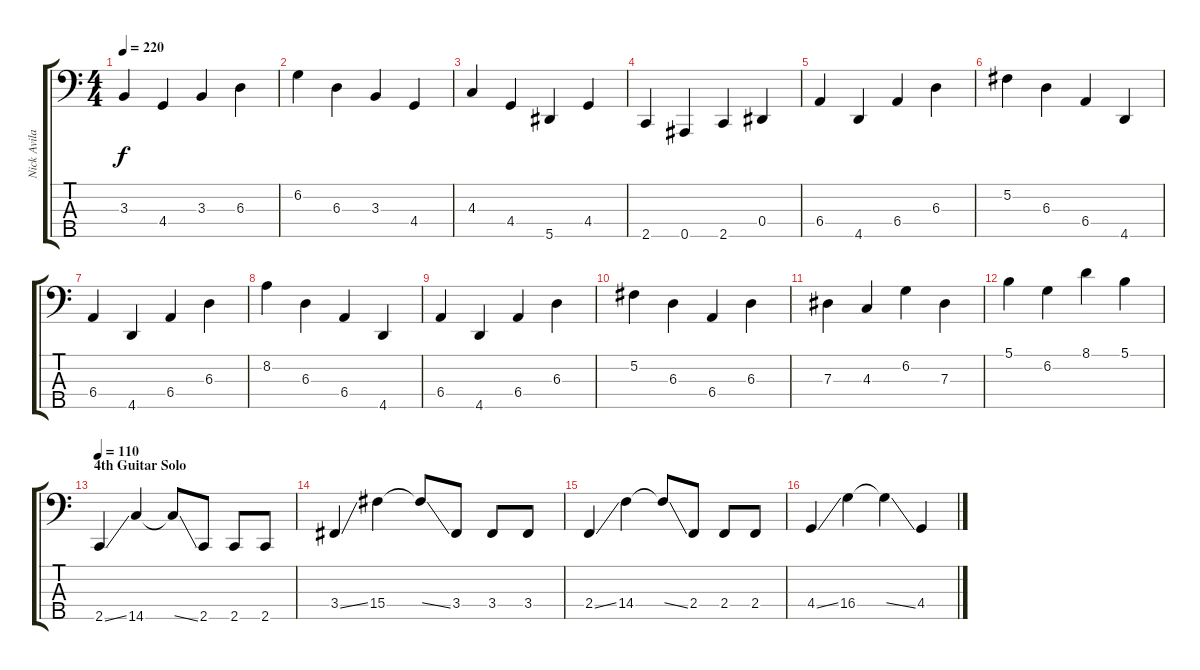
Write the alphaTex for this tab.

\track ("Nick Avila" "Nick Avila") {instrument electricbassfinger}
\staff {score tabs}
\tuning (Gb2 Db2 Ab1 Eb1 Bb0) {hide}
\ts (4 4)
\tempo 220
\clef f4
\ks c
3.3.4{dy f} 4.4.4 3.3.4 6.3.4 |
6.2.4 6.3.4 3.3.4 4.4.4 |
4.3.4 4.4.4 5.5.4 4.4.4 |
2.5.4 0.5.4 2.5.4 0.4.4 |
6.4.4 4.5.4 6.4.4 6.3.4 |
5.2.4 6.3.4 6.4.4 4.5.4 |
6.4.4 4.5.4 6.4.4 6.3.4 |
8.2.4 6.3.4 6.4.4 4.5.4 |
6.4.4 4.5.4 6.4.4 6.3.4 |
5.2.4 6.3.4 6.4.4 6.3.4 |
7.3.4 4.3.4 6.2.4 7.3.4 |
5.1.4 6.2.4 8.1.4 5.1.4 |
\section ("" "4th Guitar Solo")
\tempo 110
2.5{ss}.4 14.5.4 14.5{ss t}.8 2.5.8 2.5.8 2.5.8 |
3.4{ss}.4 15.4.4 15.4{ss t}.8 3.4.8 3.4.8 3.4.8 |
2.4{ss}.4 14.4.4 14.4{ss t}.8 2.4.8 2.4.8 2.4.8 |
4.4{ss}.4 16.4.4 16.4{ss t}.4 4.4.4
